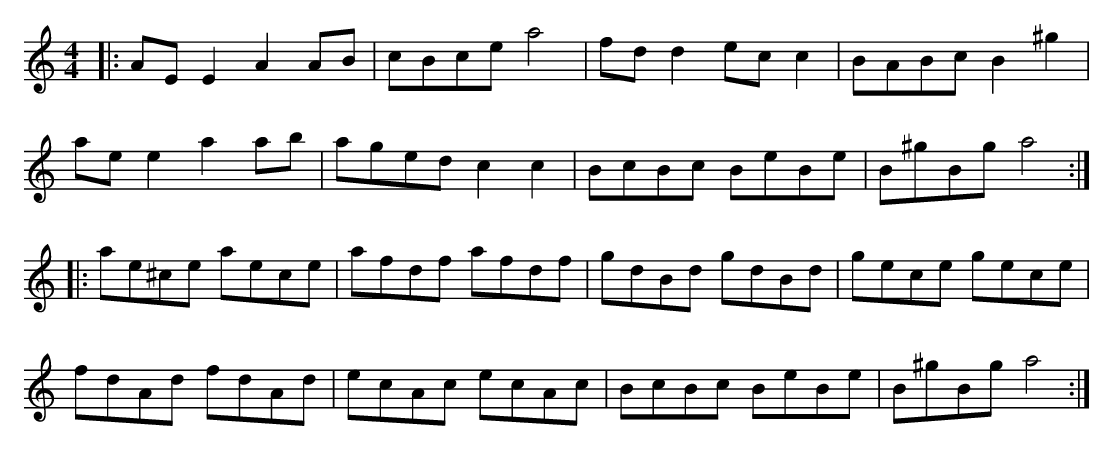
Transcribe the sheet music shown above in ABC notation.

X:1
M:4/4
K:Amin
|:AE E2 A2 AB|cBce a4|fd d2 ec c2|BABc B2 ^g2|
ae e2 a2 ab|aged c2 c2|BcBc BeBe|B^gBg a4:|
|:ae^ce aece|afdf afdf|gdBd gdBd|gece gece|
fdAd fdAd|ecAc ecAc|BcBc BeBe|B^gBg a4:|
